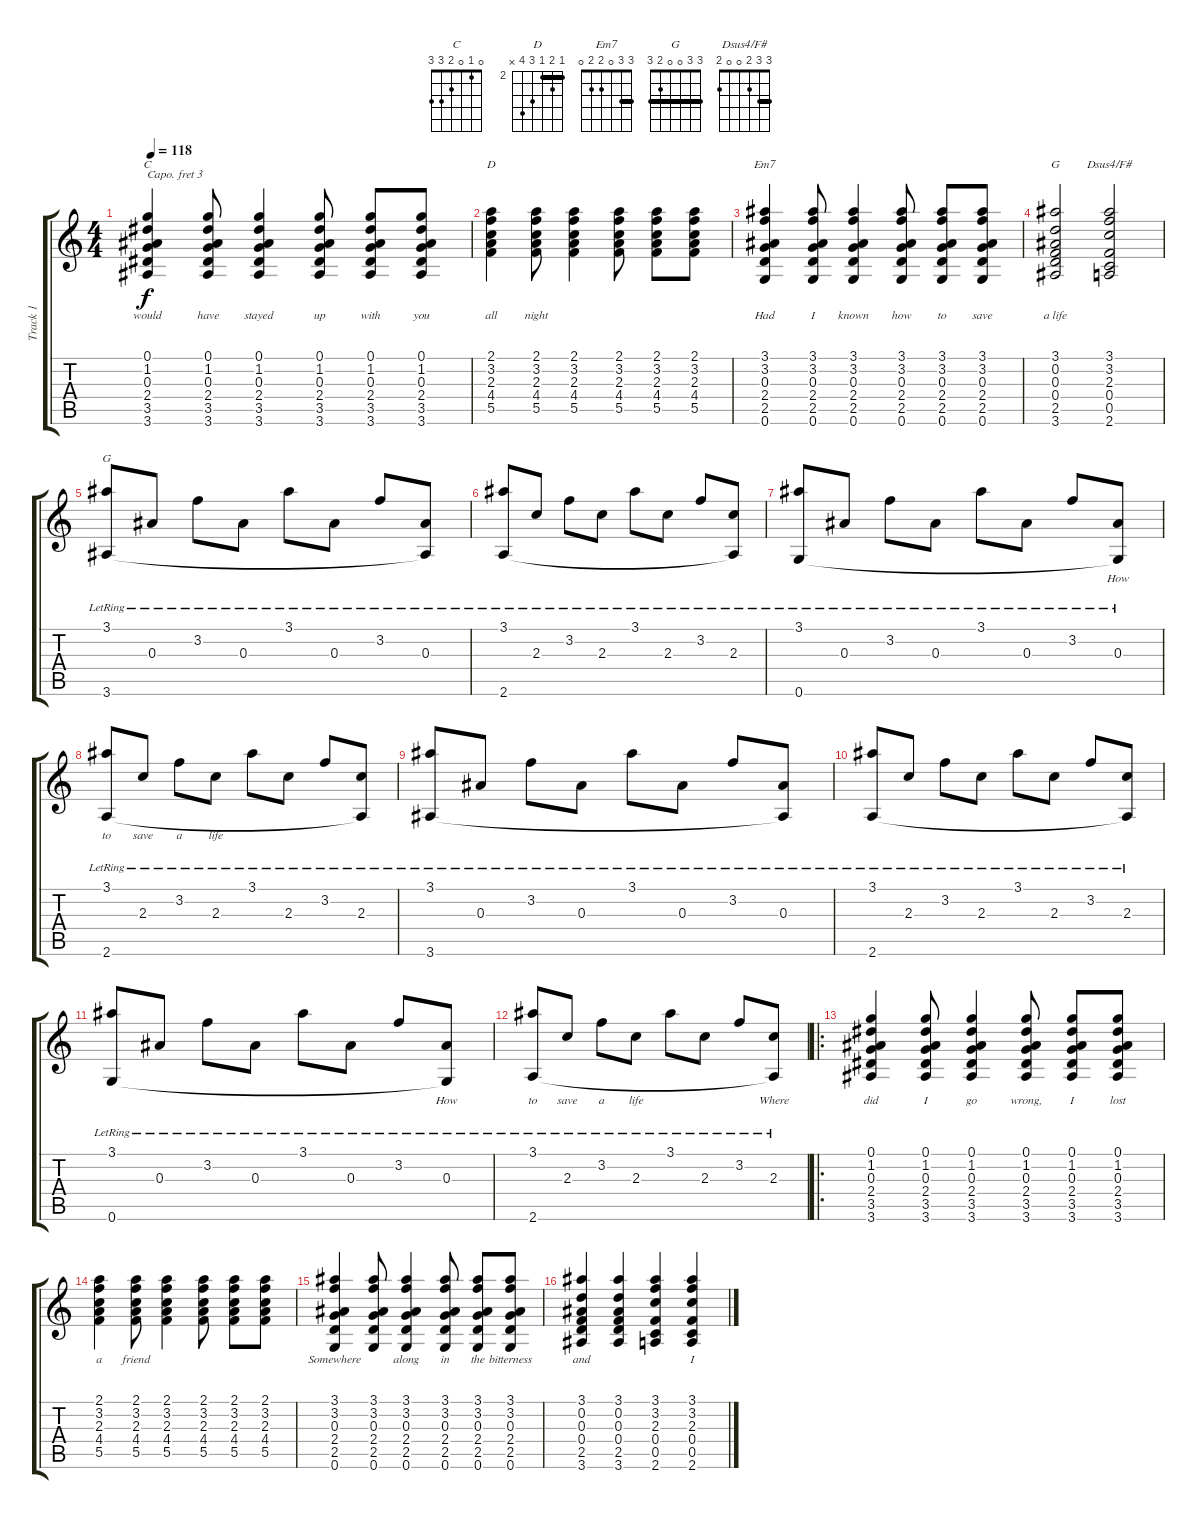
\track ("Track 1" "Track 1") {instrument acousticguitarsteel}
\staff {score tabs}
\capo 3
\tuning (E4 B3 G3 D3 A2 E2) {hide}
\chord ("C" 0 1 0 2 3 3)
\chord ("D" 2 3 2 4 5 x) {firstfret 2 barre 2}
\chord ("Em7" 3 3 0 2 2 0) {barre 3}
\chord ("G" 3 0 0 0 2 3)
\chord ("Dsus4/F#" 3 3 2 0 0 2) {barre 3}
\chord ("G" 3 3 0 0 2 3) {barre 3}
\ts (4 4)
\tempo 118
\clef g2
\ks c
(0.1 1.2 0.3 2.4 3.5 3.6).4{ch "C" lyrics (0 "would") lyrics (1 "") lyrics (2 "") lyrics (3 "") lyrics (4 "") dy f} (0.1 1.2 0.3 2.4 3.5 3.6).8{lyrics (0 "have") lyrics (1 "") lyrics (2 "") lyrics (3 "") lyrics (4 "")} (0.1 1.2 0.3 2.4 3.5 3.6).4{lyrics (0 "stayed") lyrics (1 "") lyrics (2 "") lyrics (3 "") lyrics (4 "")} (0.1 1.2 0.3 2.4 3.5 3.6).8{lyrics (0 "up") lyrics (1 "") lyrics (2 "") lyrics (3 "") lyrics (4 "")} (0.1 1.2 0.3 2.4 3.5 3.6).8{lyrics (0 "with") lyrics (1 "") lyrics (2 "") lyrics (3 "") lyrics (4 "")} (0.1 1.2 0.3 2.4 3.5 3.6).8{lyrics (0 "you") lyrics (1 "") lyrics (2 "") lyrics (3 "") lyrics (4 "")} |
(2.1 3.2 2.3 4.4 5.5).4{ch "D" lyrics (0 "all") lyrics (1 "") lyrics (2 "") lyrics (3 "") lyrics (4 "")} (2.1 3.2 2.3 4.4 5.5).8{lyrics (0 "night") lyrics (1 "") lyrics (2 "") lyrics (3 "") lyrics (4 "")} (2.1 3.2 2.3 4.4 5.5).4{lyrics (0 "") lyrics (1 "") lyrics (2 "") lyrics (3 "") lyrics (4 "")} (2.1 3.2 2.3 4.4 5.5).8{lyrics (0 "") lyrics (1 "") lyrics (2 "") lyrics (3 "") lyrics (4 "")} (2.1 3.2 2.3 4.4 5.5).8{lyrics (0 "") lyrics (1 "") lyrics (2 "") lyrics (3 "") lyrics (4 "")} (2.1 3.2 2.3 4.4 5.5).8{lyrics (0 "") lyrics (1 "") lyrics (2 "") lyrics (3 "") lyrics (4 "")} |
(3.1 3.2 0.3 2.4 2.5 0.6).4{ch "Em7" lyrics (0 "Had") lyrics (1 "") lyrics (2 "") lyrics (3 "") lyrics (4 "")} (3.1 3.2 0.3 2.4 2.5 0.6).8{lyrics (0 "I") lyrics (1 "") lyrics (2 "") lyrics (3 "") lyrics (4 "")} (3.1 3.2 0.3 2.4 2.5 0.6).4{lyrics (0 "known") lyrics (1 "") lyrics (2 "") lyrics (3 "") lyrics (4 "")} (3.1 3.2 0.3 2.4 2.5 0.6).8{lyrics (0 "how") lyrics (1 "") lyrics (2 "") lyrics (3 "") lyrics (4 "")} (3.1 3.2 0.3 2.4 2.5 0.6).8{lyrics (0 "to") lyrics (1 "") lyrics (2 "") lyrics (3 "") lyrics (4 "")} (3.1 3.2 0.3 2.4 2.5 0.6).8{lyrics (0 "save") lyrics (1 "") lyrics (2 "") lyrics (3 "") lyrics (4 "")} |
(3.1 0.2 0.3 0.4 2.5 3.6).2{ch "G" lyrics (0 "a life") lyrics (1 "") lyrics (2 "") lyrics (3 "") lyrics (4 "")} (3.1 3.2 2.3 0.4 0.5 2.6).2{ch "Dsus4/F#" lyrics (0 "") lyrics (1 "") lyrics (2 "") lyrics (3 "") lyrics (4 "")} |
(3.1{lr} 3.6{lr}).8{ch "G" lyrics (0 "") lyrics (1 "") lyrics (2 "") lyrics (3 "") lyrics (4 "")} 0.3{lr}.8{lyrics (0 "") lyrics (1 "") lyrics (2 "") lyrics (3 "") lyrics (4 "")} 3.2{lr}.8{lyrics (0 "") lyrics (1 "") lyrics (2 "") lyrics (3 "") lyrics (4 "")} 0.3{lr}.8{lyrics (0 "") lyrics (1 "") lyrics (2 "") lyrics (3 "") lyrics (4 "")} 3.1{lr}.8{lyrics (0 "") lyrics (1 "") lyrics (2 "") lyrics (3 "") lyrics (4 "")} 0.3{lr}.8{lyrics (0 "") lyrics (1 "") lyrics (2 "") lyrics (3 "") lyrics (4 "")} 3.2{lr}.8{lyrics (0 "") lyrics (1 "") lyrics (2 "") lyrics (3 "") lyrics (4 "")} (0.3{lr} 3.6{t}).8{lyrics (0 "") lyrics (1 "") lyrics (2 "") lyrics (3 "") lyrics (4 "")} |
(3.1{lr} 2.6).8{lyrics (0 "") lyrics (1 "") lyrics (2 "") lyrics (3 "") lyrics (4 "")} 2.3{lr}.8{lyrics (0 "") lyrics (1 "") lyrics (2 "") lyrics (3 "") lyrics (4 "")} 3.2{lr}.8{lyrics (0 "") lyrics (1 "") lyrics (2 "") lyrics (3 "") lyrics (4 "")} 2.3{lr}.8{lyrics (0 "") lyrics (1 "") lyrics (2 "") lyrics (3 "") lyrics (4 "")} 3.1{lr}.8{lyrics (0 "") lyrics (1 "") lyrics (2 "") lyrics (3 "") lyrics (4 "")} 2.3{lr}.8{lyrics (0 "") lyrics (1 "") lyrics (2 "") lyrics (3 "") lyrics (4 "")} 3.2{lr}.8{lyrics (0 "") lyrics (1 "") lyrics (2 "") lyrics (3 "") lyrics (4 "")} (2.3{lr} 2.6{t}).8{lyrics (0 "") lyrics (1 "") lyrics (2 "") lyrics (3 "") lyrics (4 "")} |
(3.1{lr} 0.6{lr}).8{lyrics (0 "") lyrics (1 "") lyrics (2 "") lyrics (3 "") lyrics (4 "")} 0.3{lr}.8{lyrics (0 "") lyrics (1 "") lyrics (2 "") lyrics (3 "") lyrics (4 "")} 3.2{lr}.8{lyrics (0 "") lyrics (1 "") lyrics (2 "") lyrics (3 "") lyrics (4 "")} 0.3{lr}.8{lyrics (0 "") lyrics (1 "") lyrics (2 "") lyrics (3 "") lyrics (4 "")} 3.1{lr}.8{lyrics (0 "") lyrics (1 "") lyrics (2 "") lyrics (3 "") lyrics (4 "")} 0.3{lr}.8{lyrics (0 "") lyrics (1 "") lyrics (2 "") lyrics (3 "") lyrics (4 "")} 3.2{lr}.8{lyrics (0 "") lyrics (1 "") lyrics (2 "") lyrics (3 "") lyrics (4 "")} (0.3{lr} 0.6{t}).8{lyrics (0 "How") lyrics (1 "") lyrics (2 "") lyrics (3 "") lyrics (4 "")} |
(3.1{lr} 2.6).8{lyrics (0 "to") lyrics (1 "") lyrics (2 "") lyrics (3 "") lyrics (4 "")} 2.3{lr}.8{lyrics (0 "save") lyrics (1 "") lyrics (2 "") lyrics (3 "") lyrics (4 "")} 3.2{lr}.8{lyrics (0 "a") lyrics (1 "") lyrics (2 "") lyrics (3 "") lyrics (4 "")} 2.3{lr}.8{lyrics (0 "life") lyrics (1 "") lyrics (2 "") lyrics (3 "") lyrics (4 "")} 3.1{lr}.8{lyrics (0 "") lyrics (1 "") lyrics (2 "") lyrics (3 "") lyrics (4 "")} 2.3{lr}.8{lyrics (0 "") lyrics (1 "") lyrics (2 "") lyrics (3 "") lyrics (4 "")} 3.2{lr}.8{lyrics (0 "") lyrics (1 "") lyrics (2 "") lyrics (3 "") lyrics (4 "")} (2.3{lr} 2.6{t}).8{lyrics (0 "") lyrics (1 "") lyrics (2 "") lyrics (3 "") lyrics (4 "")} |
(3.1{lr} 3.6{lr}).8{lyrics (0 "") lyrics (1 "") lyrics (2 "") lyrics (3 "") lyrics (4 "")} 0.3{lr}.8{lyrics (0 "") lyrics (1 "") lyrics (2 "") lyrics (3 "") lyrics (4 "")} 3.2{lr}.8{lyrics (0 "") lyrics (1 "") lyrics (2 "") lyrics (3 "") lyrics (4 "")} 0.3{lr}.8{lyrics (0 "") lyrics (1 "") lyrics (2 "") lyrics (3 "") lyrics (4 "")} 3.1{lr}.8{lyrics (0 "") lyrics (1 "") lyrics (2 "") lyrics (3 "") lyrics (4 "")} 0.3{lr}.8{lyrics (0 "") lyrics (1 "") lyrics (2 "") lyrics (3 "") lyrics (4 "")} 3.2{lr}.8{lyrics (0 "") lyrics (1 "") lyrics (2 "") lyrics (3 "") lyrics (4 "")} (0.3{lr} 3.6{t}).8{lyrics (0 "") lyrics (1 "") lyrics (2 "") lyrics (3 "") lyrics (4 "")} |
(3.1{lr} 2.6).8{lyrics (0 "") lyrics (1 "") lyrics (2 "") lyrics (3 "") lyrics (4 "")} 2.3{lr}.8{lyrics (0 "") lyrics (1 "") lyrics (2 "") lyrics (3 "") lyrics (4 "")} 3.2{lr}.8{lyrics (0 "") lyrics (1 "") lyrics (2 "") lyrics (3 "") lyrics (4 "")} 2.3{lr}.8{lyrics (0 "") lyrics (1 "") lyrics (2 "") lyrics (3 "") lyrics (4 "")} 3.1{lr}.8{lyrics (0 "") lyrics (1 "") lyrics (2 "") lyrics (3 "") lyrics (4 "")} 2.3{lr}.8{lyrics (0 "") lyrics (1 "") lyrics (2 "") lyrics (3 "") lyrics (4 "")} 3.2{lr}.8{lyrics (0 "") lyrics (1 "") lyrics (2 "") lyrics (3 "") lyrics (4 "")} (2.3{lr} 2.6{t}).8{lyrics (0 "") lyrics (1 "") lyrics (2 "") lyrics (3 "") lyrics (4 "")} |
(3.1{lr} 0.6{lr}).8{lyrics (0 "") lyrics (1 "") lyrics (2 "") lyrics (3 "") lyrics (4 "")} 0.3{lr}.8{lyrics (0 "") lyrics (1 "") lyrics (2 "") lyrics (3 "") lyrics (4 "")} 3.2{lr}.8{lyrics (0 "") lyrics (1 "") lyrics (2 "") lyrics (3 "") lyrics (4 "")} 0.3{lr}.8{lyrics (0 "") lyrics (1 "") lyrics (2 "") lyrics (3 "") lyrics (4 "")} 3.1{lr}.8{lyrics (0 "") lyrics (1 "") lyrics (2 "") lyrics (3 "") lyrics (4 "")} 0.3{lr}.8{lyrics (0 "") lyrics (1 "") lyrics (2 "") lyrics (3 "") lyrics (4 "")} 3.2{lr}.8{lyrics (0 "") lyrics (1 "") lyrics (2 "") lyrics (3 "") lyrics (4 "")} (0.3{lr} 0.6{t}).8{lyrics (0 "How") lyrics (1 "") lyrics (2 "") lyrics (3 "") lyrics (4 "")} |
(3.1{lr} 2.6).8{lyrics (0 "to") lyrics (1 "") lyrics (2 "") lyrics (3 "") lyrics (4 "")} 2.3{lr}.8{lyrics (0 "save") lyrics (1 "") lyrics (2 "") lyrics (3 "") lyrics (4 "")} 3.2{lr}.8{lyrics (0 "a") lyrics (1 "") lyrics (2 "") lyrics (3 "") lyrics (4 "")} 2.3{lr}.8{lyrics (0 "life") lyrics (1 "") lyrics (2 "") lyrics (3 "") lyrics (4 "")} 3.1{lr}.8{lyrics (0 "") lyrics (1 "") lyrics (2 "") lyrics (3 "") lyrics (4 "")} 2.3{lr}.8{lyrics (0 "") lyrics (1 "") lyrics (2 "") lyrics (3 "") lyrics (4 "")} 3.2{lr}.8{lyrics (0 "") lyrics (1 "") lyrics (2 "") lyrics (3 "") lyrics (4 "")} (2.3{lr} 2.6{t}).8{lyrics (0 "Where") lyrics (1 "") lyrics (2 "") lyrics (3 "") lyrics (4 "")} |
\ro
(0.1 1.2 0.3 2.4 3.5 3.6).4{lyrics (0 "did") lyrics (1 "") lyrics (2 "") lyrics (3 "") lyrics (4 "")} (0.1 1.2 0.3 2.4 3.5 3.6).8{lyrics (0 "I") lyrics (1 "") lyrics (2 "") lyrics (3 "") lyrics (4 "")} (0.1 1.2 0.3 2.4 3.5 3.6).4{lyrics (0 "go") lyrics (1 "") lyrics (2 "") lyrics (3 "") lyrics (4 "")} (0.1 1.2 0.3 2.4 3.5 3.6).8{lyrics (0 "wrong,") lyrics (1 "") lyrics (2 "") lyrics (3 "") lyrics (4 "")} (0.1 1.2 0.3 2.4 3.5 3.6).8{lyrics (0 "I") lyrics (1 "") lyrics (2 "") lyrics (3 "") lyrics (4 "")} (0.1 1.2 0.3 2.4 3.5 3.6).8{lyrics (0 "lost") lyrics (1 "") lyrics (2 "") lyrics (3 "") lyrics (4 "")} |
(2.1 3.2 2.3 4.4 5.5).4{lyrics (0 "a") lyrics (1 "") lyrics (2 "") lyrics (3 "") lyrics (4 "")} (2.1 3.2 2.3 4.4 5.5).8{lyrics (0 "friend") lyrics (1 "") lyrics (2 "") lyrics (3 "") lyrics (4 "")} (2.1 3.2 2.3 4.4 5.5).4{lyrics (0 "") lyrics (1 "") lyrics (2 "") lyrics (3 "") lyrics (4 "")} (2.1 3.2 2.3 4.4 5.5).8{lyrics (0 "") lyrics (1 "") lyrics (2 "") lyrics (3 "") lyrics (4 "")} (2.1 3.2 2.3 4.4 5.5).8{lyrics (0 "") lyrics (1 "") lyrics (2 "") lyrics (3 "") lyrics (4 "")} (2.1 3.2 2.3 4.4 5.5).8{lyrics (0 "") lyrics (1 "") lyrics (2 "") lyrics (3 "") lyrics (4 "")} |
(3.1 3.2 0.3 2.4 2.5 0.6).4{lyrics (0 "Somewhere") lyrics (1 "") lyrics (2 "") lyrics (3 "") lyrics (4 "")} (3.1 3.2 0.3 2.4 2.5 0.6).8{lyrics (0 "") lyrics (1 "") lyrics (2 "") lyrics (3 "") lyrics (4 "")} (3.1 3.2 0.3 2.4 2.5 0.6).4{lyrics (0 "along") lyrics (1 "") lyrics (2 "") lyrics (3 "") lyrics (4 "")} (3.1 3.2 0.3 2.4 2.5 0.6).8{lyrics (0 "in") lyrics (1 "") lyrics (2 "") lyrics (3 "") lyrics (4 "")} (3.1 3.2 0.3 2.4 2.5 0.6).8{lyrics (0 "the") lyrics (1 "") lyrics (2 "") lyrics (3 "") lyrics (4 "")} (3.1 3.2 0.3 2.4 2.5 0.6).8{lyrics (0 "bitterness") lyrics (1 "") lyrics (2 "") lyrics (3 "") lyrics (4 "")} |
(3.1 0.2 0.3 0.4 2.5 3.6).4{lyrics (0 "and") lyrics (1 "") lyrics (2 "") lyrics (3 "") lyrics (4 "")} (3.1 0.2 0.3 0.4 2.5 3.6).4{lyrics (0 "") lyrics (1 "") lyrics (2 "") lyrics (3 "") lyrics (4 "")} (3.1 3.2 2.3 0.4 0.5 2.6).4{lyrics (0 "") lyrics (1 "") lyrics (2 "") lyrics (3 "") lyrics (4 "")} (3.1 3.2 2.3 0.4 0.5 2.6).4{lyrics (0 "I") lyrics (1 "") lyrics (2 "") lyrics (3 "") lyrics (4 "")}
